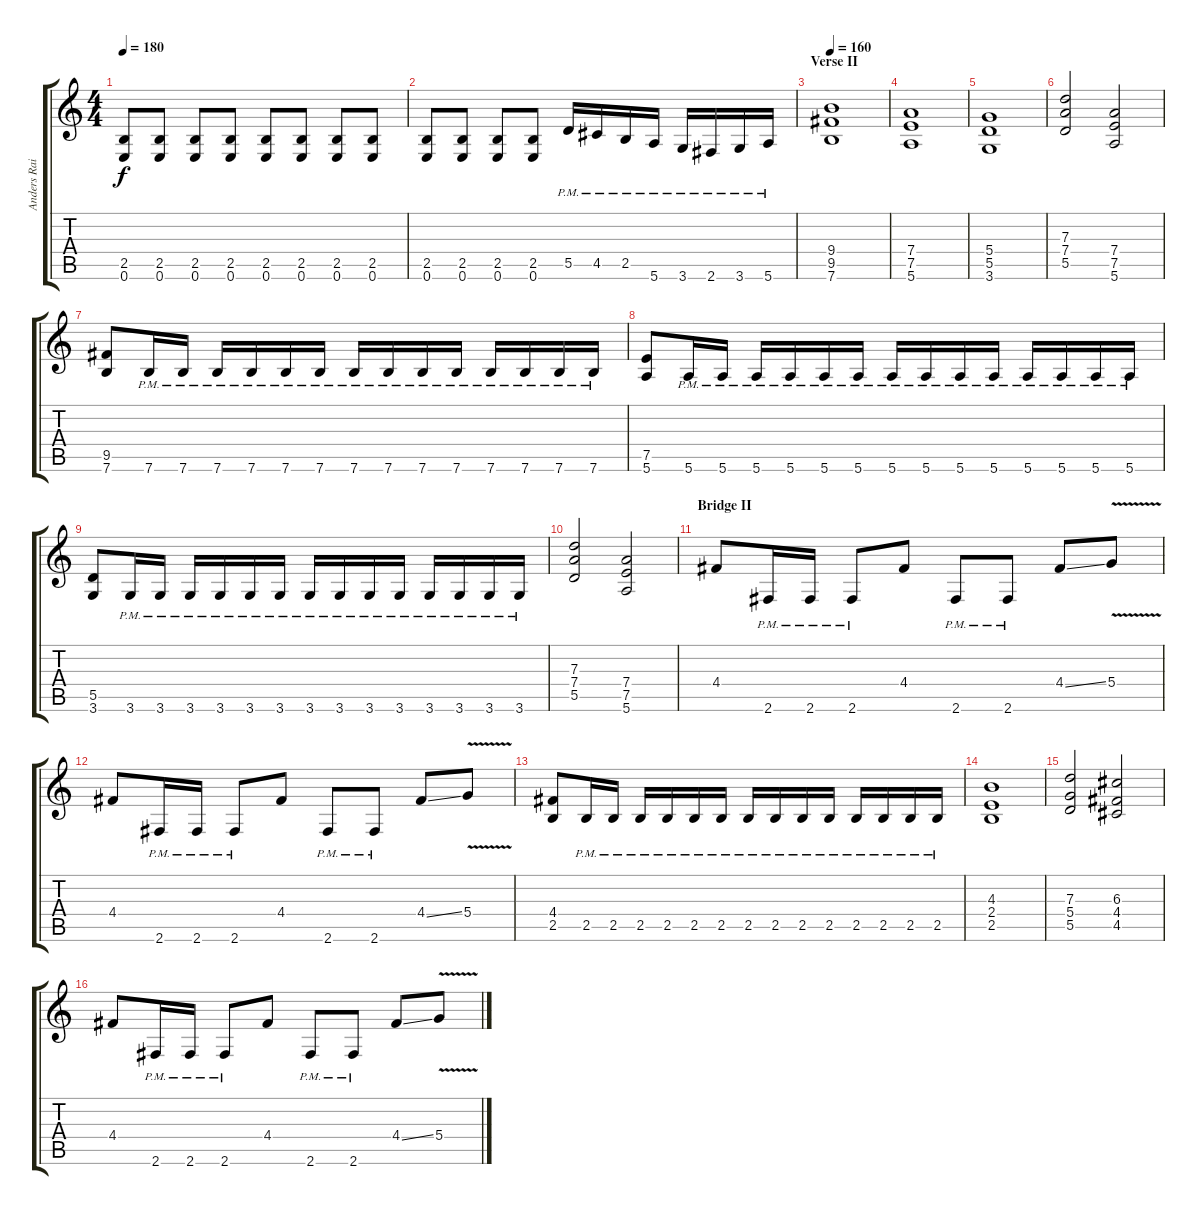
\track ("Anders Rain" "Anders Rai") {instrument distortionguitar}
\staff {score tabs}
\tuning (E4 B3 G3 D3 A2 E2) {hide}
\ts (4 4)
\tempo 180
\clef g2
\ks c
(2.5 0.6).8{dy f} (2.5 0.6).8 (2.5 0.6).8 (2.5 0.6).8 (2.5 0.6).8 (2.5 0.6).8 (2.5 0.6).8 (2.5 0.6).8 |
(2.5 0.6).8 (2.5 0.6).8 (2.5 0.6).8 (2.5 0.6).8 5.5{pm}.16 4.5{pm}.16 2.5{pm}.16 5.6{pm}.16 3.6{pm}.16 2.6{pm}.16 3.6{pm}.16 5.6{pm}.16 |
\section ("" "Verse II")
\tempo 160
(9.4 9.5 7.6).1 |
(7.4 7.5 5.6).1 |
(5.4 5.5 3.6).1 |
(7.3 7.4 5.5).2 (7.4 7.5 5.6).2 |
(9.5 7.6).8{volume 14} 7.6{pm}.16 7.6{pm}.16 7.6{pm}.16 7.6{pm}.16 7.6{pm}.16 7.6{pm}.16 7.6{pm}.16 7.6{pm}.16 7.6{pm}.16 7.6{pm}.16 7.6{pm}.16 7.6{pm}.16 7.6{pm}.16 7.6{pm}.16 |
(7.5 5.6).8 5.6{pm}.16 5.6{pm}.16 5.6{pm}.16 5.6{pm}.16 5.6{pm}.16 5.6{pm}.16 5.6{pm}.16 5.6{pm}.16 5.6{pm}.16 5.6{pm}.16 5.6{pm}.16 5.6{pm}.16 5.6{pm}.16 5.6{pm}.16 |
(5.5 3.6).8 3.6{pm}.16 3.6{pm}.16 3.6{pm}.16 3.6{pm}.16 3.6{pm}.16 3.6{pm}.16 3.6{pm}.16 3.6{pm}.16 3.6{pm}.16 3.6{pm}.16 3.6{pm}.16 3.6{pm}.16 3.6{pm}.16 3.6{pm}.16 |
(7.3 7.4 5.5).2 (7.4 7.5 5.6).2 |
\section ("" "Bridge II")
4.4.8 2.6{pm}.16 2.6{pm}.16 2.6{pm}.8 4.4.8 2.6{pm}.8 2.6{pm}.8 4.4{ss}.8 5.4{v}.8 |
4.4.8 2.6{pm}.16 2.6{pm}.16 2.6{pm}.8 4.4.8 2.6{pm}.8 2.6{pm}.8 4.4{ss}.8 5.4{v}.8 |
(4.4 2.5).8 2.5{pm}.16 2.5{pm}.16 2.5{pm}.16 2.5{pm}.16 2.5{pm}.16 2.5{pm}.16 2.5{pm}.16 2.5{pm}.16 2.5{pm}.16 2.5{pm}.16 2.5{pm}.16 2.5{pm}.16 2.5{pm}.16 2.5{pm}.16 |
(4.3 2.4 2.5).1 |
(7.3 5.4 5.5).2 (6.3 4.4 4.5).2 |
4.4.8 2.6{pm}.16 2.6{pm}.16 2.6{pm}.8 4.4.8 2.6{pm}.8 2.6{pm}.8 4.4{ss}.8 5.4{v}.8
